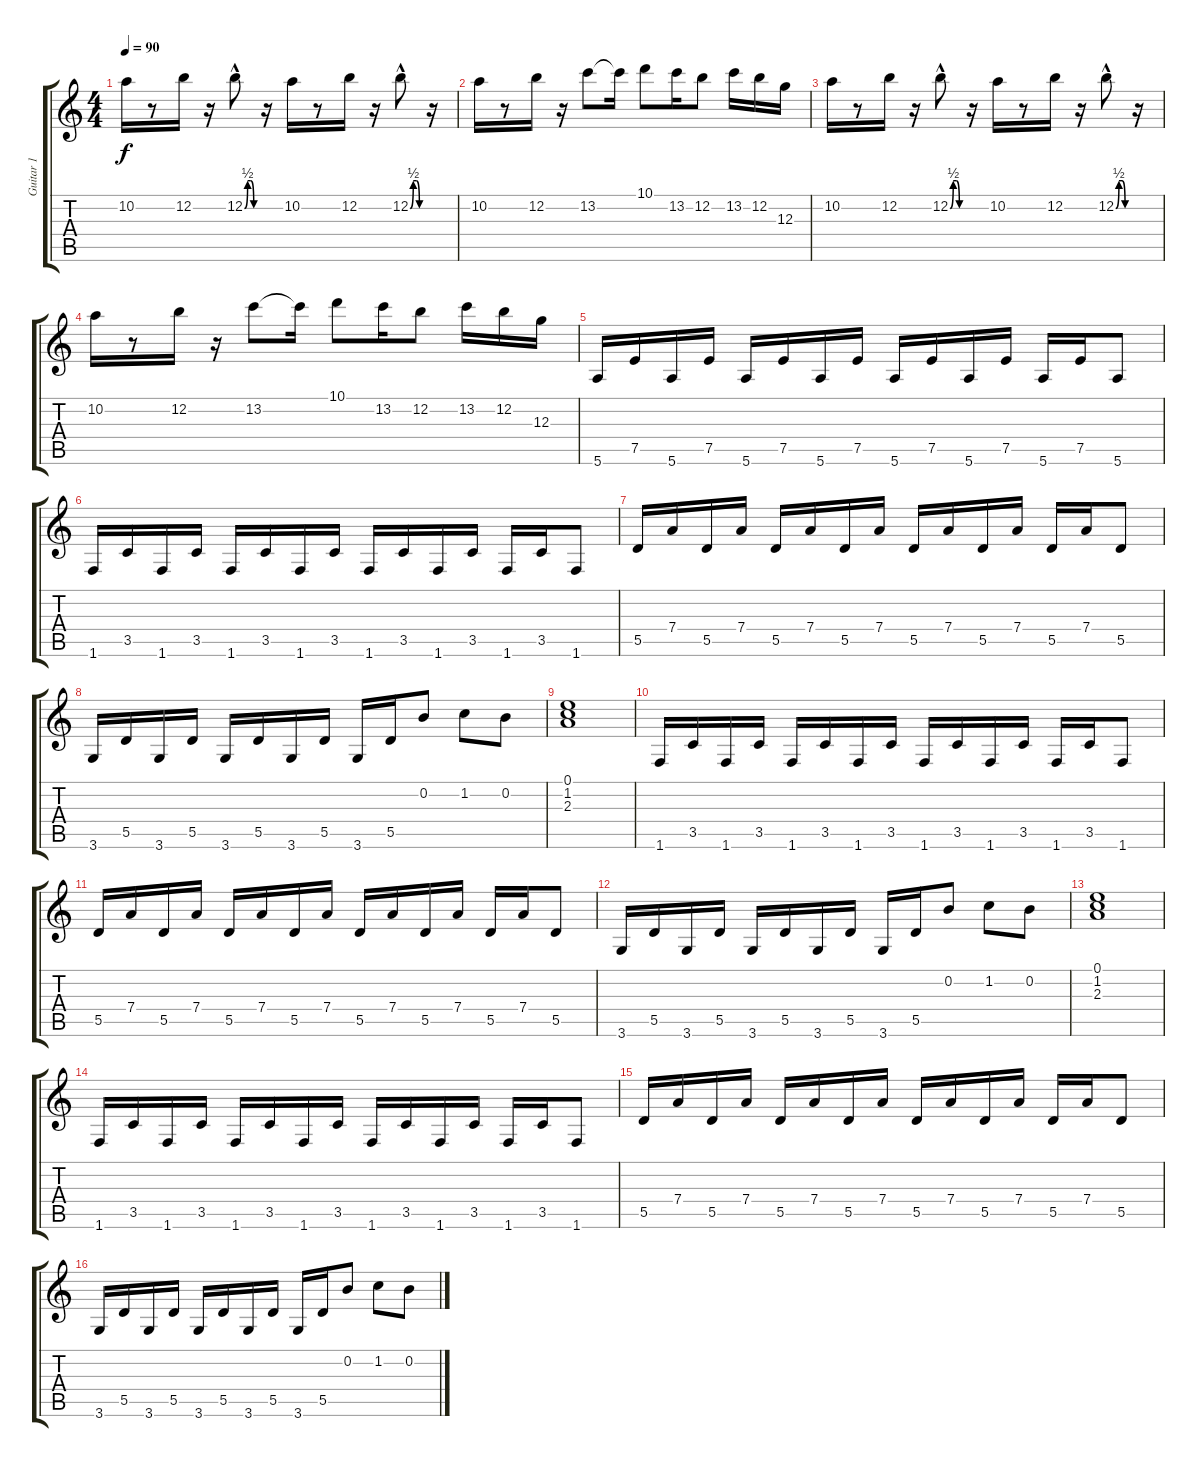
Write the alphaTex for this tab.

\track ("Guitar 1" "Guitar 1") {instrument acousticguitarnylon}
\staff {score tabs}
\tuning (E4 B3 G3 D3 A2 E2) {hide}
\ts (4 4)
\tempo 90
\clef g2
\ks c
10.2.16{dy f} r.8 12.2.16 r.16 12.2{be (custom 0 0 15 2 30 2 45 0 60 0) hac}.8 r.16 10.2.16 r.8 12.2.16 r.16 12.2{be (custom 0 0 15 2 30 2 45 0 60 0) hac}.8 r.16 |
10.2.16 r.8 12.2.16 r.16 13.2.8 13.2{t}.16 10.1.8 13.2.16 12.2.8 13.2.16 12.2.16 12.3.16 |
10.2.16 r.8 12.2.16 r.16 12.2{be (custom 0 0 15 2 30 2 45 0 60 0) hac}.8 r.16 10.2.16 r.8 12.2.16 r.16 12.2{be (custom 0 0 15 2 30 2 45 0 60 0) hac}.8 r.16 |
10.2.16 r.8 12.2.16 r.16 13.2.8 13.2{t}.16 10.1.8 13.2.16 12.2.8 13.2.16 12.2.16 12.3.16 |
5.6.16 7.5.16 5.6.16 7.5.16 5.6.16 7.5.16 5.6.16 7.5.16 5.6.16 7.5.16 5.6.16 7.5.16 5.6.16 7.5.16 5.6.8 |
1.6.16 3.5.16 1.6.16 3.5.16 1.6.16 3.5.16 1.6.16 3.5.16 1.6.16 3.5.16 1.6.16 3.5.16 1.6.16 3.5.16 1.6.8 |
5.5.16 7.4.16 5.5.16 7.4.16 5.5.16 7.4.16 5.5.16 7.4.16 5.5.16 7.4.16 5.5.16 7.4.16 5.5.16 7.4.16 5.5.8 |
3.6.16 5.5.16 3.6.16 5.5.16 3.6.16 5.5.16 3.6.16 5.5.16 3.6.16 5.5.16 0.2.8{instrument electricguitarclean} 1.2.8 0.2.8 |
(0.1 1.2 2.3).1 |
1.6.16{instrument acousticguitarnylon} 3.5.16 1.6.16 3.5.16 1.6.16 3.5.16 1.6.16 3.5.16 1.6.16 3.5.16 1.6.16 3.5.16 1.6.16 3.5.16 1.6.8 |
5.5.16 7.4.16 5.5.16 7.4.16 5.5.16 7.4.16 5.5.16 7.4.16 5.5.16 7.4.16 5.5.16 7.4.16 5.5.16 7.4.16 5.5.8 |
3.6.16 5.5.16 3.6.16 5.5.16 3.6.16 5.5.16 3.6.16 5.5.16 3.6.16 5.5.16 0.2.8{instrument electricguitarclean} 1.2.8 0.2.8 |
(0.1 1.2 2.3).1 |
1.6.16{instrument acousticguitarnylon} 3.5.16 1.6.16 3.5.16 1.6.16 3.5.16 1.6.16 3.5.16 1.6.16 3.5.16 1.6.16 3.5.16 1.6.16 3.5.16 1.6.8 |
5.5.16 7.4.16 5.5.16 7.4.16 5.5.16 7.4.16 5.5.16 7.4.16 5.5.16 7.4.16 5.5.16 7.4.16 5.5.16 7.4.16 5.5.8 |
3.6.16 5.5.16 3.6.16 5.5.16 3.6.16 5.5.16 3.6.16 5.5.16 3.6.16 5.5.16 0.2.8{instrument electricguitarclean} 1.2.8 0.2.8
